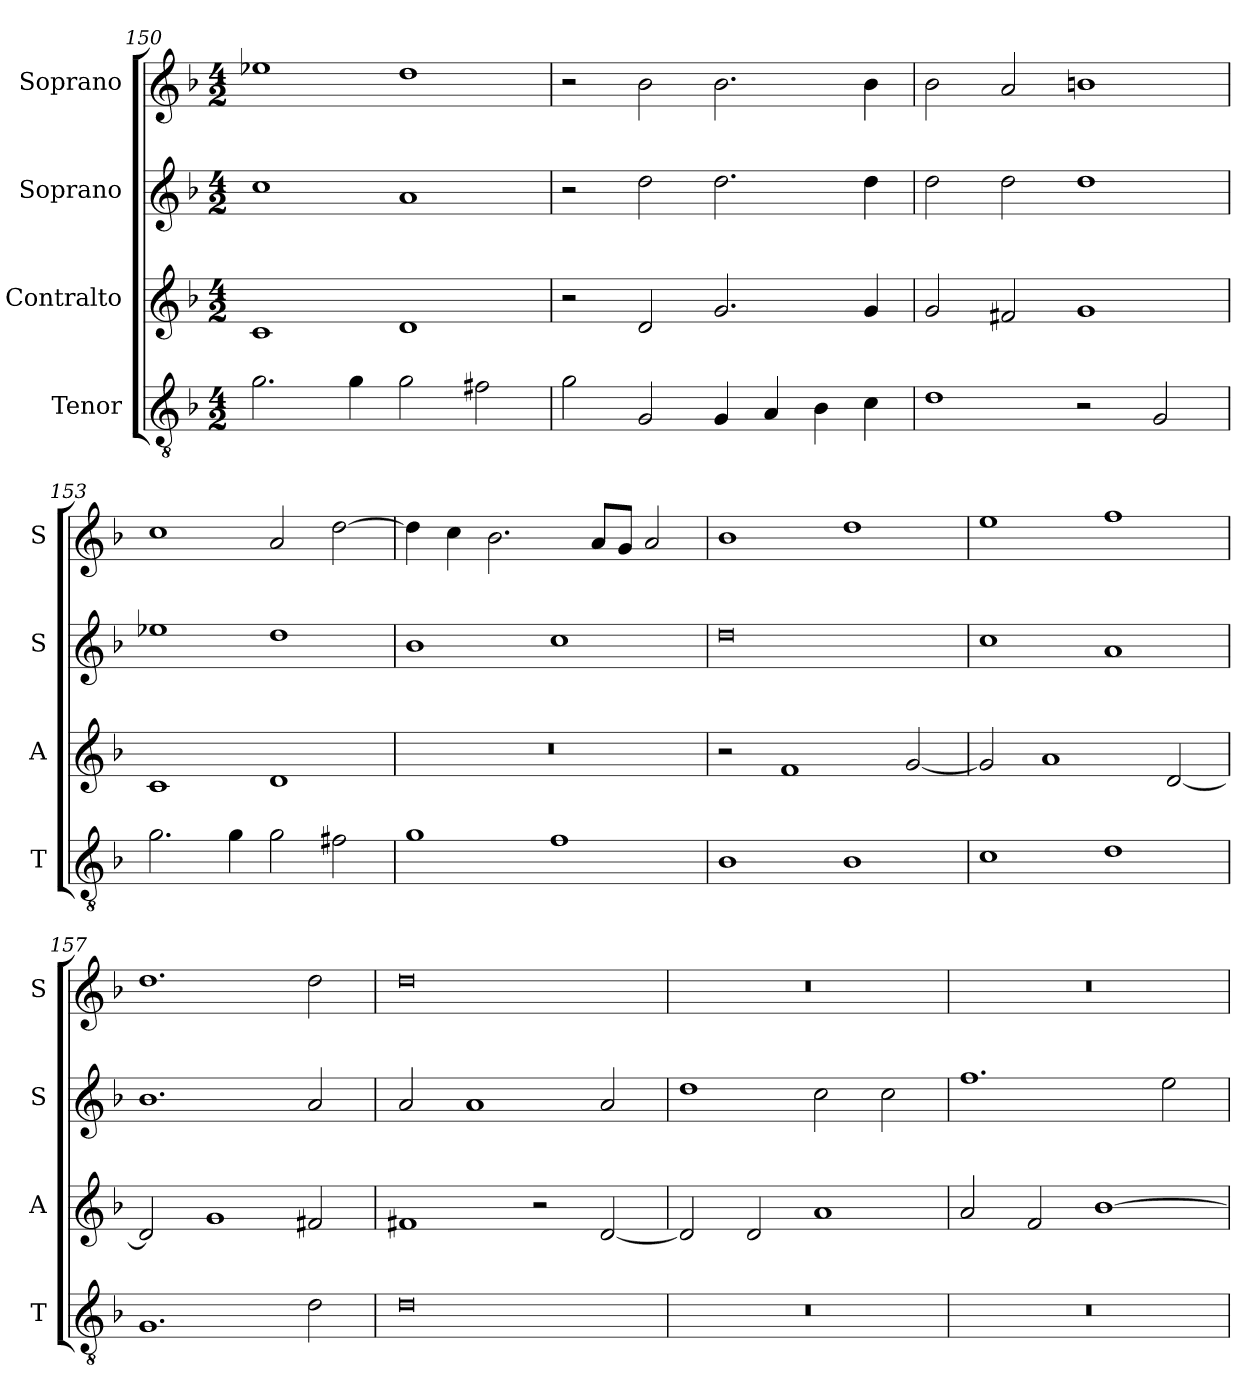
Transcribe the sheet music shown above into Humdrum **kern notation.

**kern	**kern	**kern	**kern
*part4	*part3	*part2	*part1
*staff4	*staff3	*staff2	*staff1
*I"Tenor	*I"Contralto	*I"Soprano	*I"Soprano
*I'T	*I'A	*I'S	*I'S
*clefGv2	*clefG2	*clefG2	*clefG2
*k[b-]	*k[b-]	*k[b-]	*k[b-]
*G:dor	*G:dor	*G:dor	*G:dor
*M4/2	*M4/2	*M4/2	*M4/2
=150	=150	=150	=150
2.g	1c	1cc	1ee-X
4g	.	.	.
2g	1d	1a	1dd
2f#X	.	.	.
=151	=151	=151	=151
2g	2r	2r	2r
2G	2d	2dd	2b-
4G	2.g	2.dd	2.b-
4A	.	.	.
4B-	.	.	.
4c	4g	4dd	4b-
=152	=152	=152	=152
1d	2g	2dd	2b-
.	2f#X	2dd	2a
2r	1g	1dd	1bn
2G	.	.	.
=153	=153	=153	=153
2.g	1c	1ee-X	1cc
4g	.	.	.
2g	1d	1dd	2a
2f#X	.	.	[2dd
=154	=154	=154	=154
1g	0r	1b-	4dd]
.	.	.	4cc
.	.	.	2.b-
1f	.	1cc	.
.	.	.	8a/L
.	.	.	8g/J
.	.	.	2a
=155	=155	=155	=155
1B-	2r	0dd	1b-
.	1f	.	.
1B-	.	.	1dd
.	[2g	.	.
=156	=156	=156	=156
1c	2g]	1cc	1ee
.	1a	.	.
1d	.	1a	1ff
.	[2d	.	.
=157	=157	=157	=157
1.G	2d]	1.b-	1.dd
.	1g	.	.
2d	2f#X	2a	2dd
=158	=158	=158	=158
0d	1f#X	2a	0dd
.	.	1a	.
.	2r	.	.
.	[2d	2a	.
=159	=159	=159	=159
0r	2d]	1dd	0r
.	2d	.	.
.	1a	2cc	.
.	.	2cc	.
=160	=160	=160	=160
0r	2a	1.ff	0r
.	2f	.	.
.	[1b-	.	.
.	.	2ee	.
=	=	=	=
*-	*-	*-	*-
